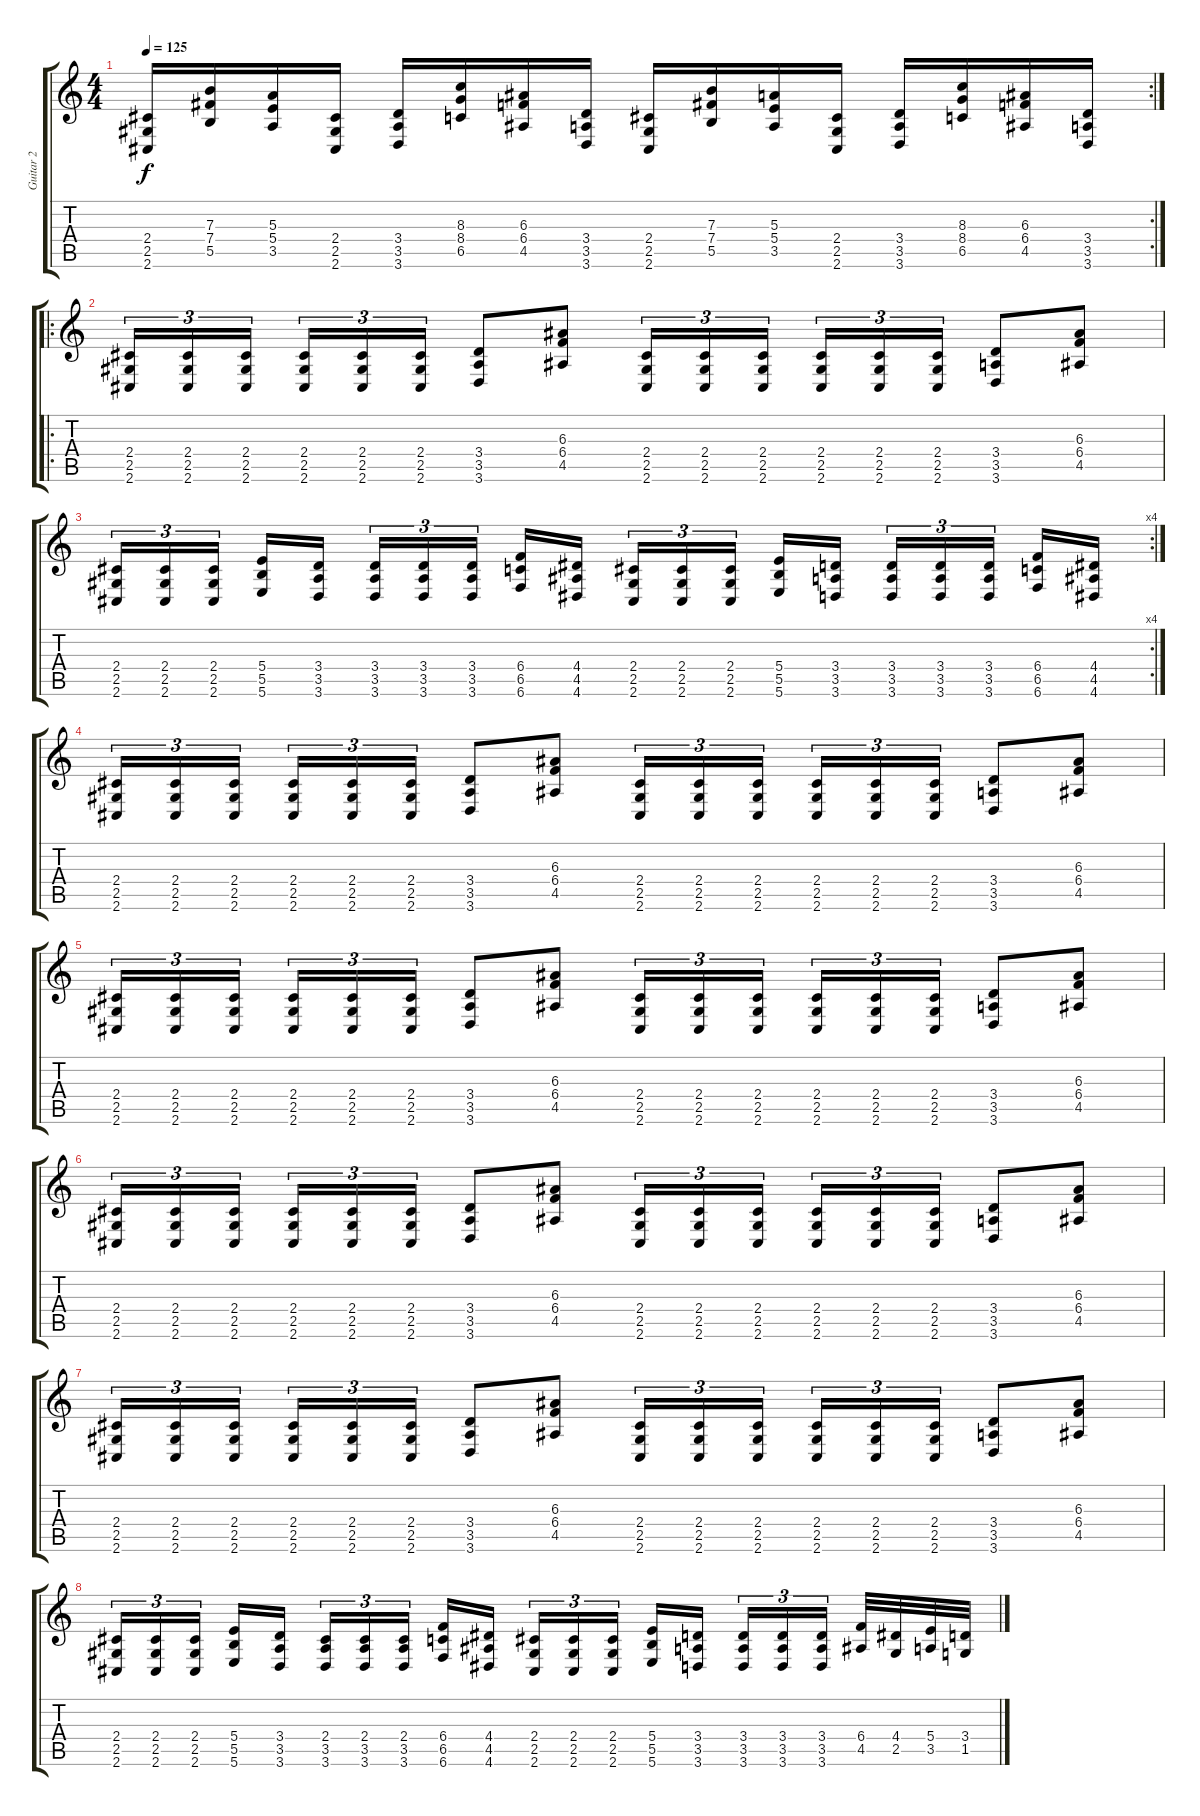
\track ("Guitar 2" "Guitar 2") {instrument overdrivenguitar}
\staff {score tabs}
\tuning (Db4 Ab3 E3 B2 Gb2 B1) {hide}
\rc 2
\ts (4 4)
\tempo 125
\clef g2
\ks c
(2.4 2.5 2.6).16{dy f} (7.3 7.4 5.5).16 (5.3 5.4 3.5).16 (2.4 2.5 2.6).16 (3.4 3.5 3.6).16 (8.3 8.4 6.5).16 (6.3 6.4 4.5).16 (3.4 3.5 3.6).16 (2.4 2.5 2.6).16 (7.3 7.4 5.5).16 (5.3 5.4 3.5).16 (2.4 2.5 2.6).16 (3.4 3.5 3.6).16 (8.3 8.4 6.5).16 (6.3 6.4 4.5).16 (3.4 3.5 3.6).16 |
\ro
(2.4 2.5 2.6).16{tu (3 2)} (2.4 2.5 2.6).16{tu (3 2)} (2.4 2.5 2.6).16{tu (3 2)} (2.4 2.5 2.6).16{tu (3 2)} (2.4 2.5 2.6).16{tu (3 2)} (2.4 2.5 2.6).16{tu (3 2)} (3.4 3.5 3.6).8 (6.3 6.4 4.5).8 (2.4 2.5 2.6).16{tu (3 2)} (2.4 2.5 2.6).16{tu (3 2)} (2.4 2.5 2.6).16{tu (3 2)} (2.4 2.5 2.6).16{tu (3 2)} (2.4 2.5 2.6).16{tu (3 2)} (2.4 2.5 2.6).16{tu (3 2)} (3.4 3.5 3.6).8 (6.3 6.4 4.5).8 |
\rc 4
(2.4 2.5 2.6).16{tu (3 2)} (2.4 2.5 2.6).16{tu (3 2)} (2.4 2.5 2.6).16{tu (3 2)} (5.4 5.5 5.6).16 (3.4 3.5 3.6).16 (3.4 3.5 3.6).16{tu (3 2)} (3.4 3.5 3.6).16{tu (3 2)} (3.4 3.5 3.6).16{tu (3 2)} (6.4 6.5 6.6).16 (4.4 4.5 4.6).16 (2.4 2.5 2.6).16{tu (3 2)} (2.4 2.5 2.6).16{tu (3 2)} (2.4 2.5 2.6).16{tu (3 2)} (5.4 5.5 5.6).16 (3.4 3.5 3.6).16 (3.4 3.5 3.6).16{tu (3 2)} (3.4 3.5 3.6).16{tu (3 2)} (3.4 3.5 3.6).16{tu (3 2)} (6.4 6.5 6.6).16 (4.4 4.5 4.6).16 |
(2.4 2.5 2.6).16{tu (3 2)} (2.4 2.5 2.6).16{tu (3 2)} (2.4 2.5 2.6).16{tu (3 2)} (2.4 2.5 2.6).16{tu (3 2)} (2.4 2.5 2.6).16{tu (3 2)} (2.4 2.5 2.6).16{tu (3 2)} (3.4 3.5 3.6).8 (6.3 6.4 4.5).8 (2.4 2.5 2.6).16{tu (3 2)} (2.4 2.5 2.6).16{tu (3 2)} (2.4 2.5 2.6).16{tu (3 2)} (2.4 2.5 2.6).16{tu (3 2)} (2.4 2.5 2.6).16{tu (3 2)} (2.4 2.5 2.6).16{tu (3 2)} (3.4 3.5 3.6).8 (6.3 6.4 4.5).8 |
(2.4 2.5 2.6).16{tu (3 2)} (2.4 2.5 2.6).16{tu (3 2)} (2.4 2.5 2.6).16{tu (3 2)} (2.4 2.5 2.6).16{tu (3 2)} (2.4 2.5 2.6).16{tu (3 2)} (2.4 2.5 2.6).16{tu (3 2)} (3.4 3.5 3.6).8 (6.3 6.4 4.5).8 (2.4 2.5 2.6).16{tu (3 2)} (2.4 2.5 2.6).16{tu (3 2)} (2.4 2.5 2.6).16{tu (3 2)} (2.4 2.5 2.6).16{tu (3 2)} (2.4 2.5 2.6).16{tu (3 2)} (2.4 2.5 2.6).16{tu (3 2)} (3.4 3.5 3.6).8 (6.3 6.4 4.5).8 |
(2.4 2.5 2.6).16{tu (3 2)} (2.4 2.5 2.6).16{tu (3 2)} (2.4 2.5 2.6).16{tu (3 2)} (2.4 2.5 2.6).16{tu (3 2)} (2.4 2.5 2.6).16{tu (3 2)} (2.4 2.5 2.6).16{tu (3 2)} (3.4 3.5 3.6).8 (6.3 6.4 4.5).8 (2.4 2.5 2.6).16{tu (3 2)} (2.4 2.5 2.6).16{tu (3 2)} (2.4 2.5 2.6).16{tu (3 2)} (2.4 2.5 2.6).16{tu (3 2)} (2.4 2.5 2.6).16{tu (3 2)} (2.4 2.5 2.6).16{tu (3 2)} (3.4 3.5 3.6).8 (6.3 6.4 4.5).8 |
(2.4 2.5 2.6).16{tu (3 2)} (2.4 2.5 2.6).16{tu (3 2)} (2.4 2.5 2.6).16{tu (3 2)} (2.4 2.5 2.6).16{tu (3 2)} (2.4 2.5 2.6).16{tu (3 2)} (2.4 2.5 2.6).16{tu (3 2)} (3.4 3.5 3.6).8 (6.3 6.4 4.5).8 (2.4 2.5 2.6).16{tu (3 2)} (2.4 2.5 2.6).16{tu (3 2)} (2.4 2.5 2.6).16{tu (3 2)} (2.4 2.5 2.6).16{tu (3 2)} (2.4 2.5 2.6).16{tu (3 2)} (2.4 2.5 2.6).16{tu (3 2)} (3.4 3.5 3.6).8 (6.3 6.4 4.5).8 |
(2.4 2.5 2.6).16{tu (3 2)} (2.4 2.5 2.6).16{tu (3 2)} (2.4 2.5 2.6).16{tu (3 2)} (5.4 5.5 5.6).16 (3.4 3.5 3.6).16 (2.4 3.5 3.6).16{tu (3 2)} (2.4 3.5 3.6).16{tu (3 2)} (2.4 3.5 3.6).16{tu (3 2)} (6.4 6.5 6.6).16 (4.4 4.5 4.6).16 (2.4 2.5 2.6).16{tu (3 2)} (2.4 2.5 2.6).16{tu (3 2)} (2.4 2.5 2.6).16{tu (3 2)} (5.4 5.5 5.6).16 (3.4 3.5 3.6).16 (3.4 3.5 3.6).16{tu (3 2)} (3.4 3.5 3.6).16{tu (3 2)} (3.4 3.5 3.6).16{tu (3 2)} (6.4 4.5).32 (4.4 2.5).32 (5.4 3.5).32 (3.4 1.5).32
